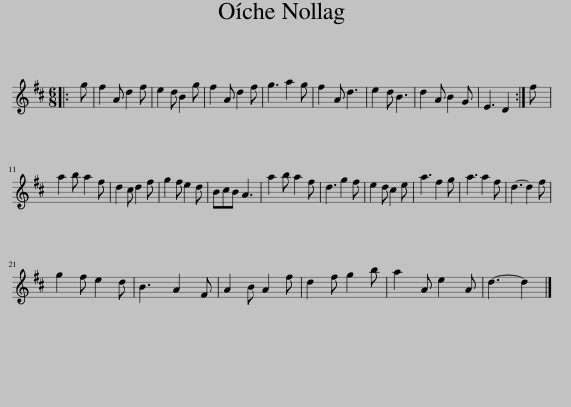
X:1
L:1/8
M:6/8
I:linebreak $
K:D
V:1 treble
V:1
|: g | f2 A d2 f | e2 d B2 g | f2 A d2 f | g3 a2 g | %5
 f2 A d3 | e2 d B3 | d2 A B2 G | E3 D2 :| f |$ %10
 a2 b a2 f | d2 c d2 f | g2 f e2 d | BcB A3 | a2 b a2 f | %15
 d3 g2 f | e2 d c2 e | a3 f2 g | a3 a2 f | d3- d2 f |$ %20
 g2 f e2 d | B3 A2 F | A2 B A2 f | d2 f g2 b | a2 A e2 A | %25
 d3- d2 |] %26
